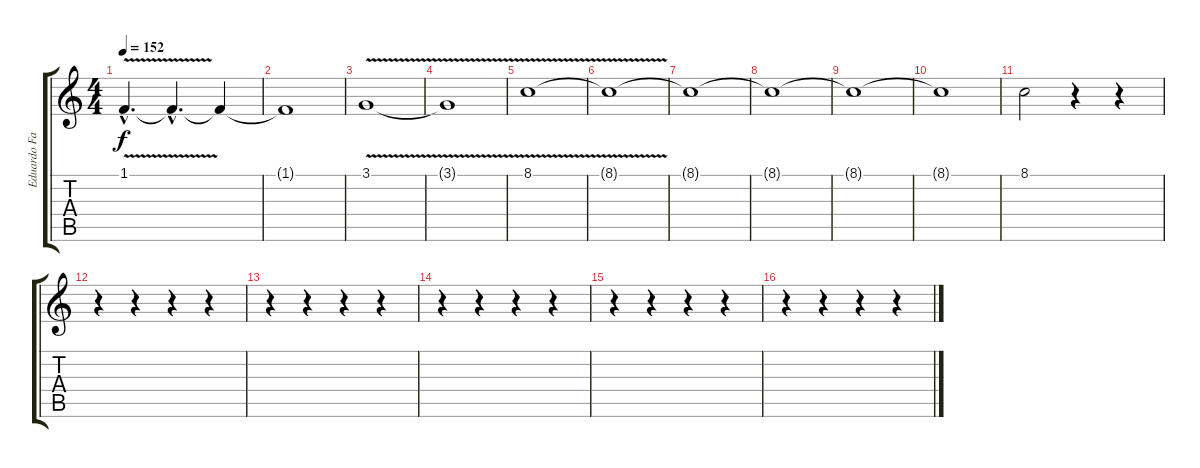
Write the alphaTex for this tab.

\track ("Eduardo Falaschi" "Eduardo Fa") {instrument lead6voice}
\staff {score tabs}
\tuning (E4 B3 G3 D3 A2 E2) {hide}
\ts (4 4)
\tempo 152
\clef g2
\ks c
1.1{v hac}.4{d dy f} 1.1{hac t}.4{d} 1.1{t}.4 |
1.1{t}.1 |
3.1{v}.1 |
3.1{t}.1 |
8.1{v}.1 |
8.1{t}.1 |
8.1{t}.1 |
8.1{t}.1 |
8.1{t}.1 |
8.1{t}.1 |
8.1.2 r.4 r.4 |
r.4 r.4 r.4 r.4 |
r.4 r.4 r.4 r.4 |
r.4 r.4 r.4 r.4 |
r.4 r.4 r.4 r.4 |
r.4 r.4 r.4 r.4
